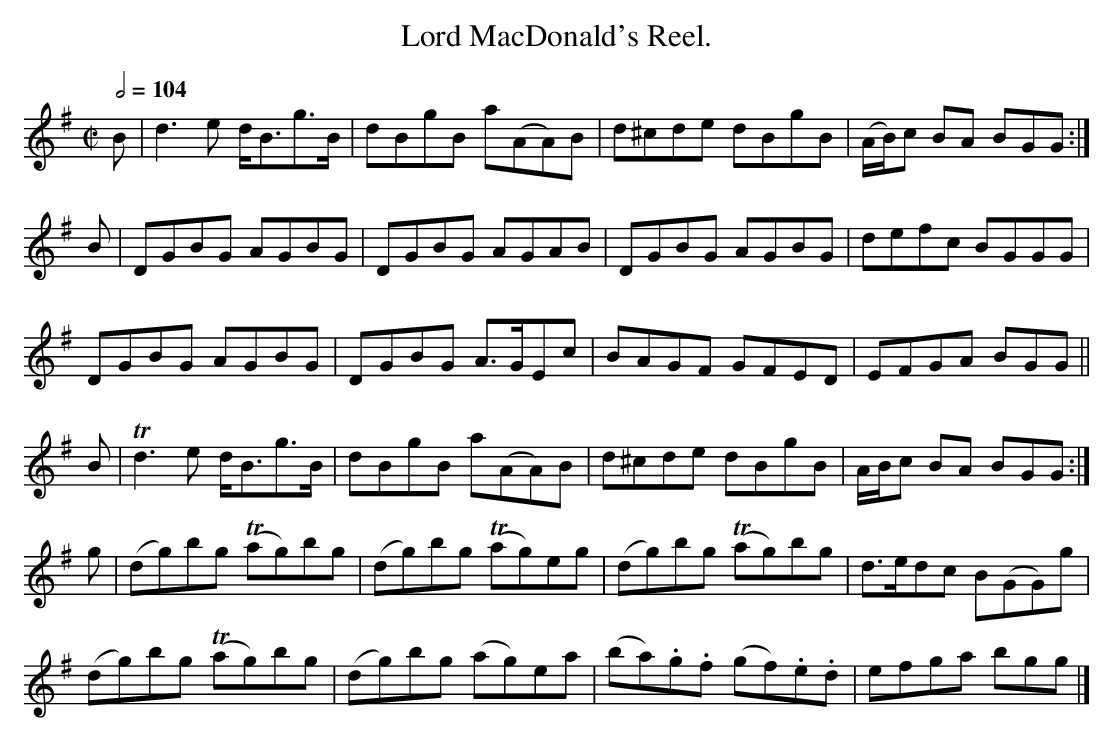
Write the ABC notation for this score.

X:1
T:Lord MacDonald's Reel.
M:C|
L:1/8
Q:1/2=104
K:G
B| d3  e   d<Bg>B| dBgB    a(AA)B| d^cde    dBgB   |(A/B/)c BA BGG  :|
B| DGBG   AGBG  | DGBG    AGAB  | DGBG     AGBG   | defc      BGGG  |
   DGBG   AGBG  | DGBG    A>GEc | BAGF     GFED   | EFGA      BGG  ||
B|Td3  e   d<Bg>B| dBgB    a(AA)B| d^cde    dBgB   | A/B/c  BA BGG  :|
g|(dg)bg (Tag)bg |(dg)bg (Tag)eg |(dg)bg  (Tag)bg  | d>edc     B(GG)g|
  (dg)bg (Tag)bg |(dg)bg  (ag)ea |(ba).g.f (gf).e.d| efga      bgg  |]
